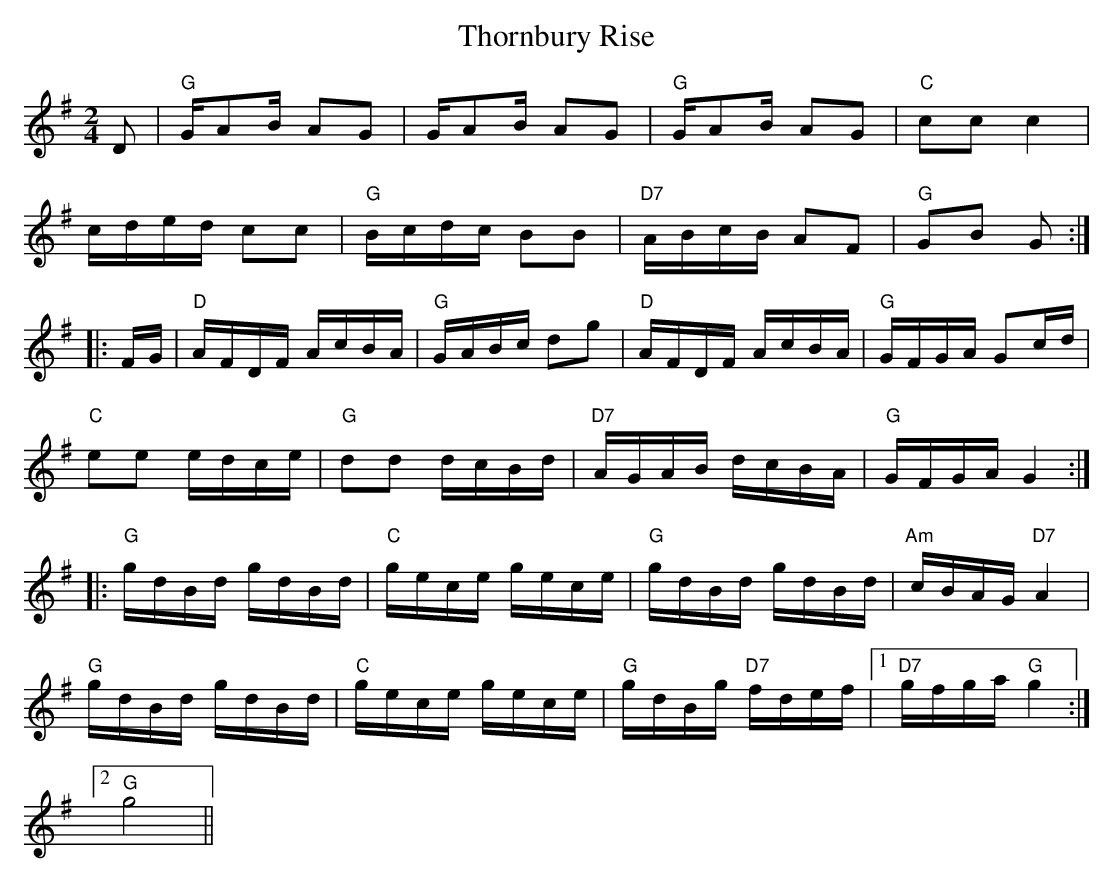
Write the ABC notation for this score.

X:1
T:Thornbury Rise
M:2/4
L:1/4
K:G
D/2|"G"G/4A/2B/4 A/2G/2|G/4A/2B/4 A/2G/2|"G"G/4A/2B/4 A/2G/2|"C"c/2c/2 c|
c/4d/4e/4d/4 c/2c/2|"G"B/4c/4d/4c/4 B/2B/2|"D7"A/4B/4c/4B/4 A/2F/2|\
"G"G/2B/2 G/2:|
|:F/4G/4|"D"A/4F/4D/4F/4 A/4c/4B/4A/4|"G"G/4A/4B/4c/4 d/2g/2|\
"D"A/4F/4D/4F/4 A/4c/4B/4A/4|"G"G/4F/4G/4A/4 G/2c/4d/4|
"C"e/2e/2 e/4d/4c/4e/4|"G"d/2d/2 d/4c/4B/4d/4|"D7"A/4G/4A/4B/4 d/4c/4B/4A/4|\
"G"G/4F/4G/4A/4 G:|
|:"G"g/4d/4B/4d/4 g/4d/4B/4d/4|"C"g/4e/4c/4e/4 g/4e/4c/4e/4|\
"G"g/4d/4B/4d/4 g/4d/4B/4d/4|"Am"c/4B/4A/4G/4 "D7"A|
"G"g/4d/4B/4d/4 g/4d/4B/4d/4|"C"g/4e/4c/4e/4 g/4e/4c/4e/4|\
"G"g/4d/4B/4g/4 "D7"f/4d/4e/4f/4| [1"D7"g/4f/4g/4a/4 "G"g:|
[2"G"g2||
